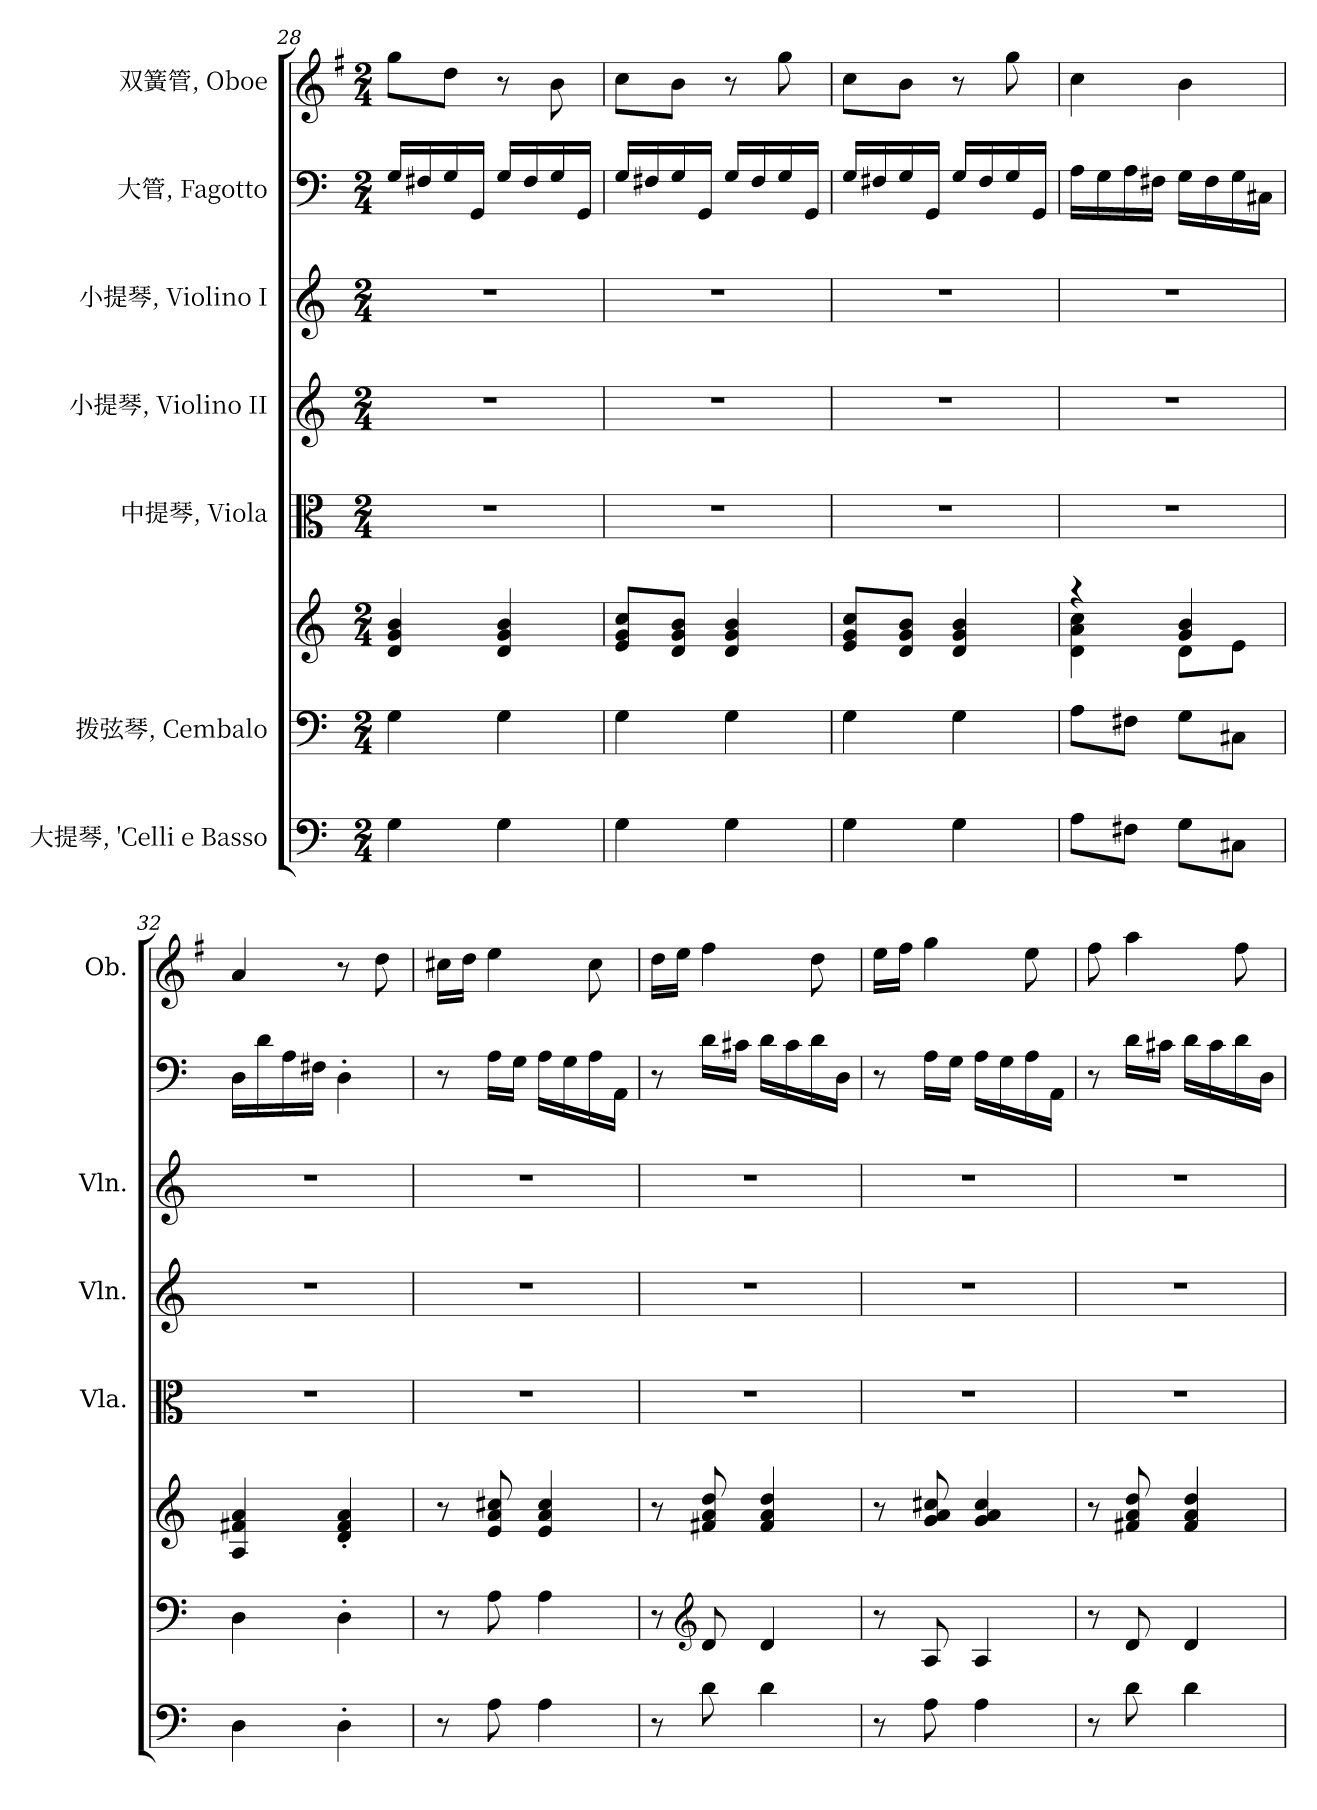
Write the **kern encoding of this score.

**kern	**kern	**kern	**kern	**kern	**kern	**kern	**kern
*part7	*part6	*part6	*part5	*part4	*part3	*part2	*part1
*staff8	*staff7	*staff6	*staff5	*staff4	*staff3	*staff2	*staff1
*I"大提琴, 'Celli e Basso	*I"拨弦琴, Cembalo	*	*I"中提琴, Viola	*I"小提琴, Violino II	*I"小提琴, Violino I	*I"大管, Fagotto	*I"双簧管, Oboe
*	*	*	*I'Vla.	*I'Vln.	*I'Vln.	*	*I'Ob.
*clefF4	*clefF4	*clefG2	*clefC3	*clefG2	*clefG2	*clefF4	*clefG2
*k[]	*k[]	*k[]	*k[]	*k[]	*k[]	*k[]	*k[f#]
*M2/4	*M2/4	*M2/4	*M2/4	*M2/4	*M2/4	*M2/4	*M2/4
=28	=28	=28	=28	=28	=28	=28	=28
4G\	4G\	4d/ 4g/ 4b/	2r	2r	2r	16G/LL	8gg\L
.	.	.	.	.	.	16F#X/	.
.	.	.	.	.	.	16G/	8dd\J
.	.	.	.	.	.	16GG/JJ	.
4G\	4G\	4d/ 4g/ 4b/	.	.	.	16G/LL	8r
.	.	.	.	.	.	16F#/	.
.	.	.	.	.	.	16G/	8b\
.	.	.	.	.	.	16GG/JJ	.
=29	=29	=29	=29	=29	=29	=29	=29
4G\	4G\	8e/ 8g/ 8cc/L	2r	2r	2r	16G/LL	8cc\L
.	.	.	.	.	.	16F#X/	.
.	.	8d/ 8g/ 8b/J	.	.	.	16G/	8b\J
.	.	.	.	.	.	16GG/JJ	.
4G\	4G\	4d/ 4g/ 4b/	.	.	.	16G/LL	8r
.	.	.	.	.	.	16F#/	.
.	.	.	.	.	.	16G/	8gg\
.	.	.	.	.	.	16GG/JJ	.
=30	=30	=30	=30	=30	=30	=30	=30
4G\	4G\	8e/ 8g/ 8cc/L	2r	2r	2r	16G/LL	8cc\L
.	.	.	.	.	.	16F#X/	.
.	.	8d/ 8g/ 8b/J	.	.	.	16G/	8b\J
.	.	.	.	.	.	16GG/JJ	.
4G\	4G\	4d/ 4g/ 4b/	.	.	.	16G/LL	8r
.	.	.	.	.	.	16F#/	.
.	.	.	.	.	.	16G/	8gg\
.	.	.	.	.	.	16GG/JJ	.
!!LO:PB:g=z
=31	=31	=31	=31	=31	=31	=31	=31
*	*	*^	*	*	*	*	*
8A\L	8A\L	4r	4d\ 4a\ 4cc\	2r	2r	2r	16A\LL	4cc\
.	.	.	.	.	.	.	16G\	.
8F#X\J	8F#X\J	.	.	.	.	.	16A\	.
.	.	.	.	.	.	.	16F#X\JJ	.
8G\L	8G\L	4g/ 4b/	8d\L	.	.	.	16G\LL	4b\
.	.	.	.	.	.	.	16F#\	.
8C#X\J	8C#X\J	.	8e\J	.	.	.	16G\	.
.	.	.	.	.	.	.	16C#X\JJ	.
*	*	*v	*v	*	*	*	*	*
=32	=32	=32	=32	=32	=32	=32	=32
4D\	4D\	4A/ 4f#X/ 4a/	2r	2r	2r	16D\LL	4a/
.	.	.	.	.	.	16d\	.
.	.	.	.	.	.	16A\	.
.	.	.	.	.	.	16F#X\JJ	.
4D'\	4D'\	4d/' 4f#/' 4a/'	.	.	.	4D'\	8r
.	.	.	.	.	.	.	8dd\
=33	=33	=33	=33	=33	=33	=33	=33
8r	8r	8r	2r	2r	2r	8r	16cc#X\LL
.	.	.	.	.	.	.	16dd\JJ
8A\	8A\	8e/ 8a/ 8cc#X/	.	.	.	16A\LL	4ee\
.	.	.	.	.	.	16G\JJ	.
4A\	4A\	4e/ 4a/ 4cc#/	.	.	.	16A\LL	.
.	.	.	.	.	.	16G\	.
.	.	.	.	.	.	16A\	8cc#\
.	.	.	.	.	.	16AA\JJ	.
=34	=34	=34	=34	=34	=34	=34	=34
8r	8r	8r	2r	2r	2r	8r	16dd\LL
.	.	.	.	.	.	.	16ee\JJ
*	*clefG2	*	*	*	*	*	*
8d\	8d/	8f#X/ 8a/ 8dd/	.	.	.	16d\LL	4ff#\
.	.	.	.	.	.	16c#X\JJ	.
4d\	4d/	4f#/ 4a/ 4dd/	.	.	.	16d\LL	.
.	.	.	.	.	.	16c#\	.
.	.	.	.	.	.	16d\	8dd\
.	.	.	.	.	.	16D\JJ	.
!!LO:PB:g=z
=35	=35	=35	=35	=35	=35	=35	=35
8r	8r	8r	2r	2r	2r	8r	16ee\LL
.	.	.	.	.	.	.	16ff#\JJ
8A\	8A/	8g/ 8a/ 8cc#X/	.	.	.	16A\LL	4gg\
.	.	.	.	.	.	16G\JJ	.
4A\	4A/	4g/ 4a/ 4cc#/	.	.	.	16A\LL	.
.	.	.	.	.	.	16G\	.
.	.	.	.	.	.	16A\	8ee\
.	.	.	.	.	.	16AA\JJ	.
=36	=36	=36	=36	=36	=36	=36	=36
8r	8r	8r	2r	2r	2r	8r	8ff#\
8d\	8d/	8f#X/ 8a/ 8dd/	.	.	.	16d\LL	4aa\
.	.	.	.	.	.	16c#X\JJ	.
4d\	4d/	4f#/ 4a/ 4dd/	.	.	.	16d\LL	.
.	.	.	.	.	.	16c#\	.
.	.	.	.	.	.	16d\	8ff#\
.	.	.	.	.	.	16D\JJ	.
=	=	=	=	=	=	=	=
*-	*-	*-	*-	*-	*-	*-	*-
